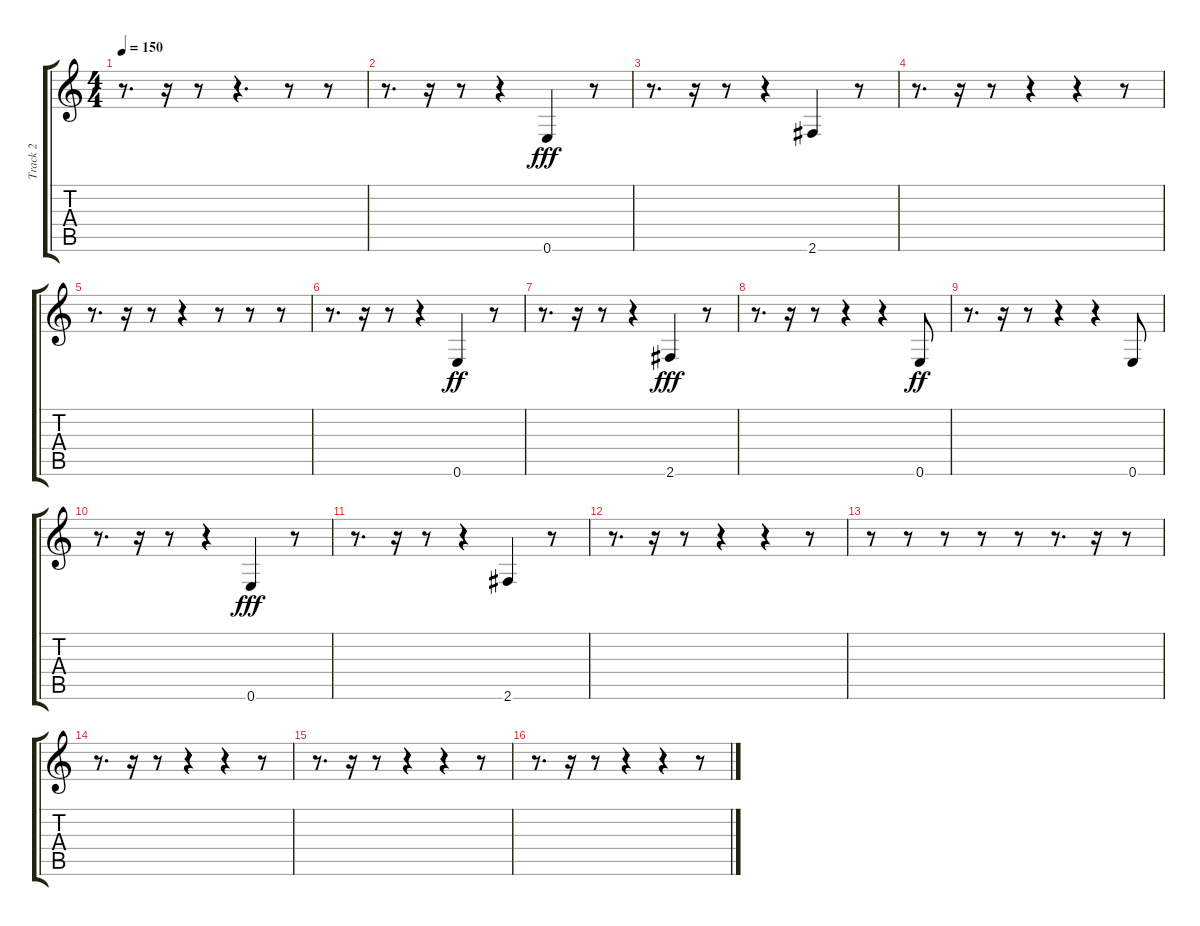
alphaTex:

\track ("Track 2" "Track 2") {instrument acousticbass}
\staff {score tabs}
\tuning (E4 B3 G3 D3 A2 E2) {hide}
\ts (4 4)
\tempo 150
\clef g2
\ks c
r.8{d dy ff} r.16 r.8 r.4{d} r.8 r.8 |
r.8{d} r.16 r.8 r.4 0.6.4{dy fff} r.8 |
r.8{d} r.16 r.8 r.4 2.6.4 r.8 |
r.8{d} r.16 r.8 r.4 r.4 r.8 |
r.8{d} r.16 r.8 r.4 r.8 r.8 r.8 |
r.8{d} r.16 r.8 r.4 0.6.4{dy ff} r.8 |
r.8{d} r.16 r.8 r.4 2.6.4{dy fff} r.8 |
r.8{d} r.16 r.8 r.4 r.4 0.6.8{dy ff} |
r.8{d} r.16 r.8 r.4 r.4 0.6.8 |
r.8{d} r.16 r.8 r.4 0.6.4{dy fff} r.8 |
r.8{d} r.16 r.8 r.4 2.6.4 r.8 |
r.8{d} r.16 r.8 r.4 r.4 r.8 |
r.8 r.8 r.8 r.8 r.8 r.8{d} r.16 r.8 |
r.8{d} r.16 r.8 r.4 r.4 r.8 |
r.8{d} r.16 r.8 r.4 r.4 r.8 |
r.8{d} r.16 r.8 r.4 r.4 r.8
